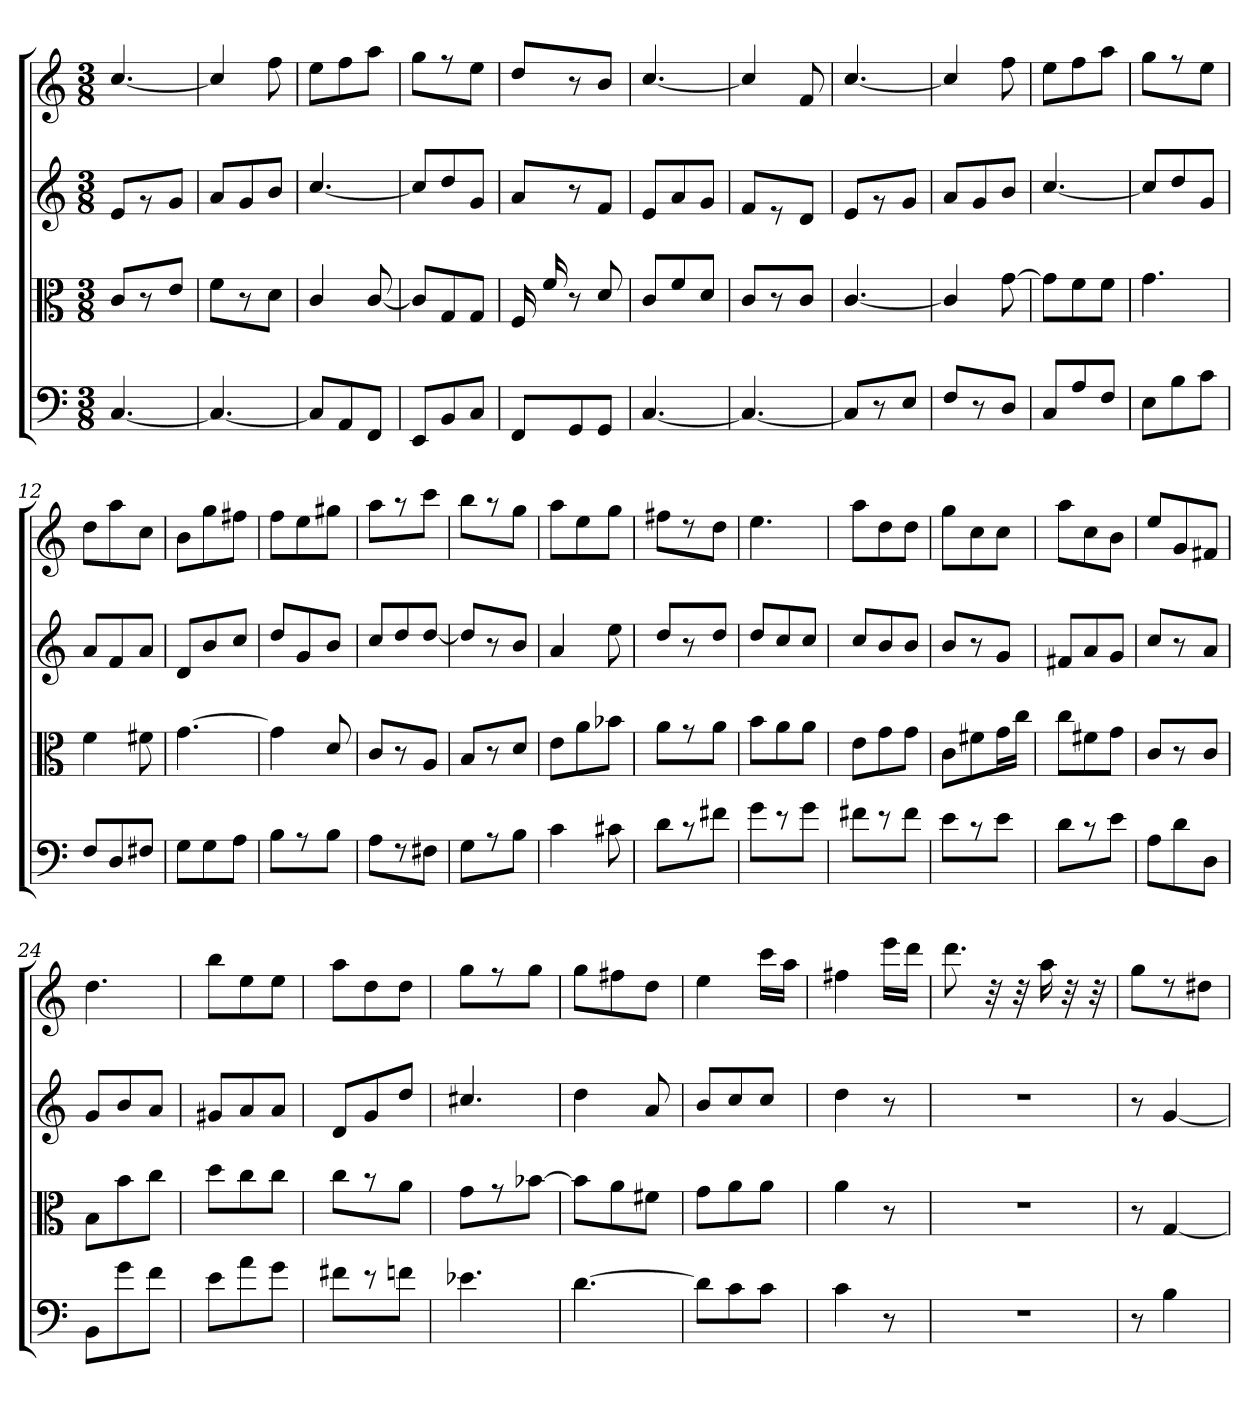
**kern	**kern	**kern	**kern
*part4	*part3	*part2	*part1
*staff4	*staff3	*staff2	*staff1
*clefF4	*clefC3	*clefG2	*clefG2
*k[]	*k[]	*k[]	*k[]
*C:	*C:	*C:	*C:
*M3/8	*M3/8	*M3/8	*M3/8
=	=	=	=
[4.C/	8c/L	8e/L	[4.cc/
.	8r	8r	.
.	8e/J	8g/J	.
=2	=2	=2	=2
4.C/_	8f\L	8a/L	4cc/]
.	8r	8g/	.
.	8d\J	8b/J	8ff\
=3	=3	=3	=3
8C/L]	4c/	[4.cc/	8ee\L
8AA/	.	.	8ff\
8FF/J	[8c/	.	8aa\J
=4	=4	=4	=4
8EE/L	8c/L]	8cc/L]	8gg\L
8BB/	8G/	8dd/	8r
8C/J	8G/J	8g/J	8ee\J
=5	=5	=5	=5
8FF/L	16F/	8a/L	8dd/L
.	16f/	.	.
8GG/	8r	8r	8r
8GG/J	8d/	8f/J	8b/J
=6	=6	=6	=6
[4.C/	8c/L	8e/L	[4.cc/
.	8f/	8a/	.
.	8d/J	8g/J	.
=7	=7	=7	=7
4.C/_	8c/L	8f/L	4cc/]
.	8r	8r	.
.	8c/J	8d/J	8f/
=8	=8	=8	=8
8C/L]	[4.c/	8e/L	[4.cc/
8r	.	8r	.
8E/J	.	8g/J	.
=9	=9	=9	=9
8F/L	4c/]	8a/L	4cc/]
8r	.	8g/	.
8D/J	[8g\	8b/J	8ff\
=10	=10	=10	=10
8C/L	8g\L]	[4.cc/	8ee\L
8A/	8f\	.	8ff\
8F/J	8f\J	.	8aa\J
=11	=11	=11	=11
8E\L	4.g\	8cc/L]	8gg\L
8B\	.	8dd/	8r
8c\J	.	8g/J	8ee\J
=12	=12	=12	=12
8F/L	4f\	8a/L	8dd\L
8D/	.	8f/	8aa\
8F#X/J	8f#X\	8a/J	8cc\J
=13	=13	=13	=13
8G\L	[4.g\	8d/L	8b\L
8G\	.	8b/	8gg\
8A\J	.	8cc/J	8ff#X\J
=14	=14	=14	=14
8B\L	4g\]	8dd/L	8ff\L
8r	.	8g/	8ee\
8B\J	8d/	8b/J	8gg#X\J
=15	=15	=15	=15
8A\L	8c/L	8cc/L	8aa\L
8r	8r	8dd/	8r
8F#X\J	8A/J	[8dd/J	8ccc\J
=16	=16	=16	=16
8G\L	8B/L	8dd/L]	8bb\L
8r	8r	8r	8r
8B\J	8d/J	8b/J	8gg\J
=17	=17	=17	=17
4c\	8e\L	4a/	8aa\L
.	8a\	.	8ee\
8c#X\	8b-X\J	8ee\	8gg\J
=18	=18	=18	=18
8d\L	8a\L	8dd/L	8ff#X\L
8r	8r	8r	8r
8f#X\J	8a\J	8dd/J	8dd\J
=19	=19	=19	=19
8g\L	8b\L	8dd/L	4.ee\
8r	8a\	8cc/	.
8g\J	8a\J	8cc/J	.
=20	=20	=20	=20
8f#X\L	8e\L	8cc/L	8aa\L
8r	8g\	8b/	8dd\
8f#\J	8g\J	8b/J	8dd\J
=21	=21	=21	=21
8e\L	8c\L	8b/L	8gg\L
8r	8f#X\	8r	8cc\
8e\J	16g\L	8g/J	8cc\J
.	16cc\JJ	.	.
=22	=22	=22	=22
8d\L	8cc\L	8f#X/L	8aa\L
8r	8f#X\	8a/	8cc\
8e\J	8g\J	8g/J	8b\J
=23	=23	=23	=23
8A\L	8c/L	8cc/L	8ee/L
8d\	8r	8r	8g/
8D\J	8c/J	8a/J	8f#X/J
=24	=24	=24	=24
8BB\L	8B\L	8g/L	4.dd\
8g\	8b\	8b/	.
8f\J	8cc\J	8a/J	.
=25	=25	=25	=25
8e\L	8dd\L	8g#X/L	8bb\L
8a\	8cc\	8a/	8ee\
8g\J	8cc\J	8a/J	8ee\J
=26	=26	=26	=26
8f#X\L	8cc\L	8d/L	8aa\L
8r	8r	8g/	8dd\
8fn\J	8a\J	8dd/J	8dd\J
=27	=27	=27	=27
4.e-X\	8g\L	4.cc#X/	8gg\L
.	8r	.	8r
.	[8b-X\J	.	8gg\J
=28	=28	=28	=28
[4.d\	8b-\L]	4dd\	8gg\L
.	8a\	.	8ff#X\
.	8f#X\J	8a/	8dd\J
=29	=29	=29	=29
8d\L]	8g\L	8b/L	4ee\
8c\	8a\	8cc/	.
8c\J	8a\J	8cc/J	16ccc\LL
.	.	.	16aa\JJ
=30	=30	=30	=30
4c\	4a\	4dd\	4ff#X\
8r	8r	8r	16eee\LL
.	.	.	16ddd\JJ
=31	=31	=31	=31
4.r	4.r	4.r	8.ddd\
.	.	.	32r
.	.	.	32r
.	.	.	16aa\
.	.	.	32r
.	.	.	32r
=32	=32	=32	=32
8r	8r	8r	8gg\L
4B\	[4G/	[4g/	8r
.	.	.	8dd#X\J
=	=	=	=
*-	*-	*-	*-
